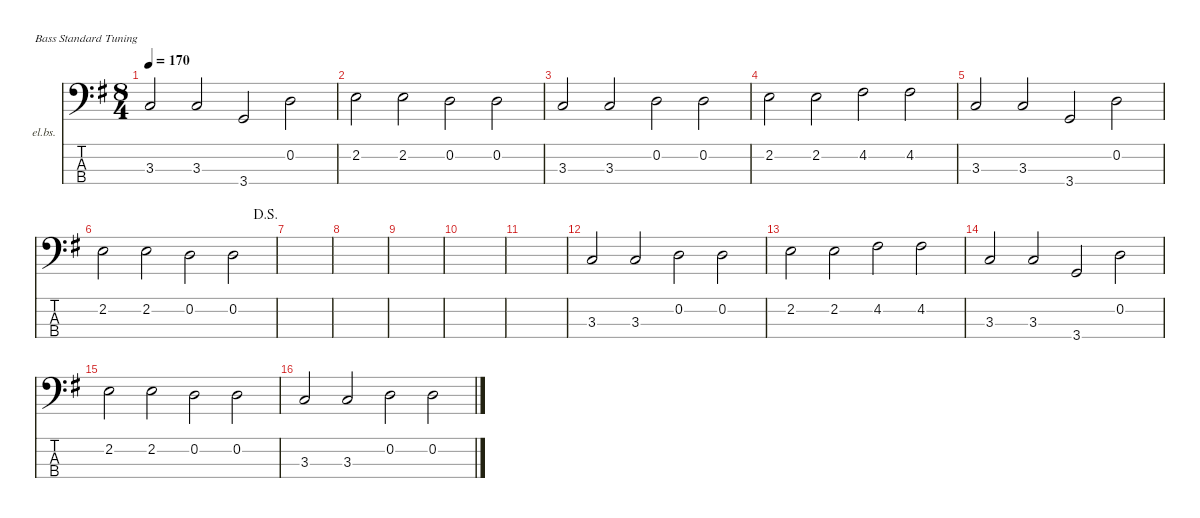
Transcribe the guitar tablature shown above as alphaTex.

\defaultSystemsLayout 4
\hideDynamics
\bracketExtendMode nobrackets
\firstSystemTrackNameOrientation horizontal
\otherSystemsTrackNameOrientation horizontal
\track ("Electric Bass" "el.bs.") {instrument electricbassfinger}
\staff {score tabs}
\tuning (G2 D2 A1 E1)
\ts (8 4)
\tempo 170
\clef f4
\ks g
3.3.2{dy mf} 3.3.2 3.4.2 0.2.2 |
2.2.2 2.2.2 0.2.2 0.2.2 |
3.3.2 3.3.2 0.2.2 0.2.2 |
2.2.2 2.2.2 4.2.2 4.2.2 |
3.3.2 3.3.2 3.4.2 0.2.2 |
\jump dalsegno
2.2.2 2.2.2 0.2.2 0.2.2 |
|
|
|
|
|
3.3.2 3.3.2 0.2.2 0.2.2 |
2.2.2 2.2.2 4.2.2 4.2.2 |
3.3.2 3.3.2 3.4.2 0.2.2 |
2.2.2 2.2.2 0.2.2 0.2.2 |
3.3.2 3.3.2 0.2.2 0.2.2
